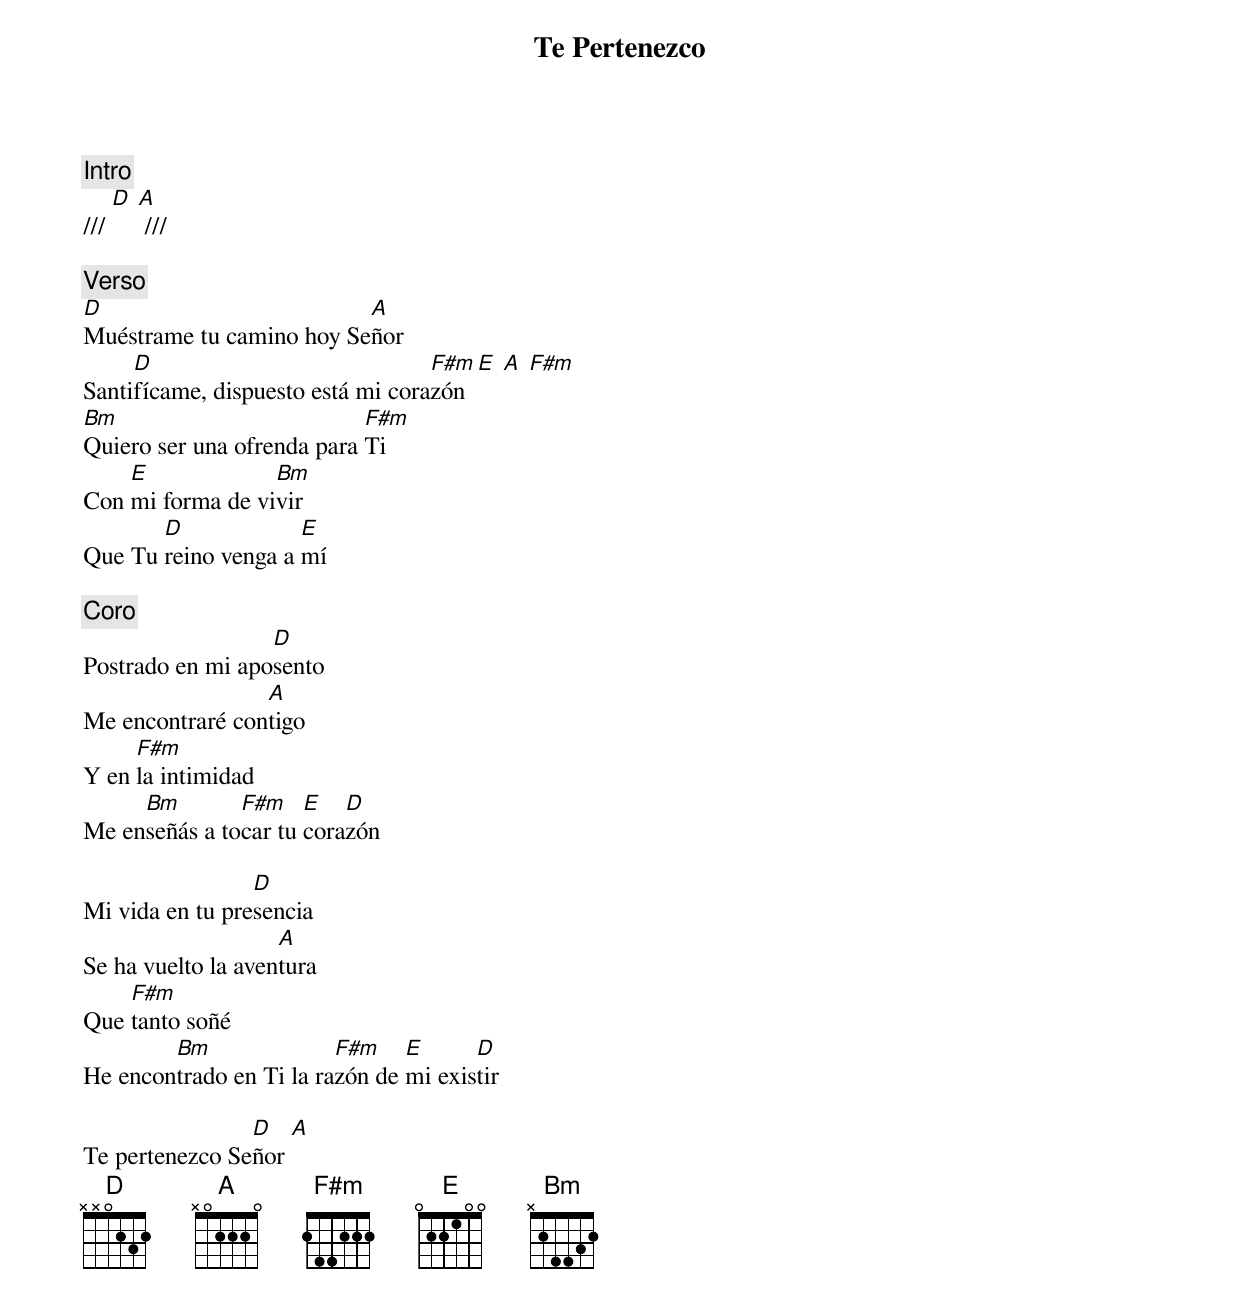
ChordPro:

{title: Te Pertenezco}
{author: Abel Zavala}

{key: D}
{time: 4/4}

{comment: Intro}
/// [D] [A] ///

{comment: Verso}
[D]Muéstrame tu camino hoy Se[A]ñor
Santi[D]fícame, dispuesto está mi cora[F#m]zón [E] [A] [F#m]
[Bm]Quiero ser una ofrenda para [F#m]Ti
Con [E]mi forma de vi[Bm]vir
Que Tu [D]reino venga a [E]mí

{comment: Coro }
Postrado en mi apo[D]sento
Me encontraré con[A]tigo
Y en [F#m]la intimidad
Me en[Bm]señás a to[F#m]car tu [E]cora[D]zón

Mi vida en tu pre[D]sencia
Se ha vuelto la aven[A]tura
Que [F#m]tanto soñé
He encon[Bm]trado en Ti la ra[F#m]zón de [E]mi exis[D]tir

Te pertenezco Se[D]ñor [A]
